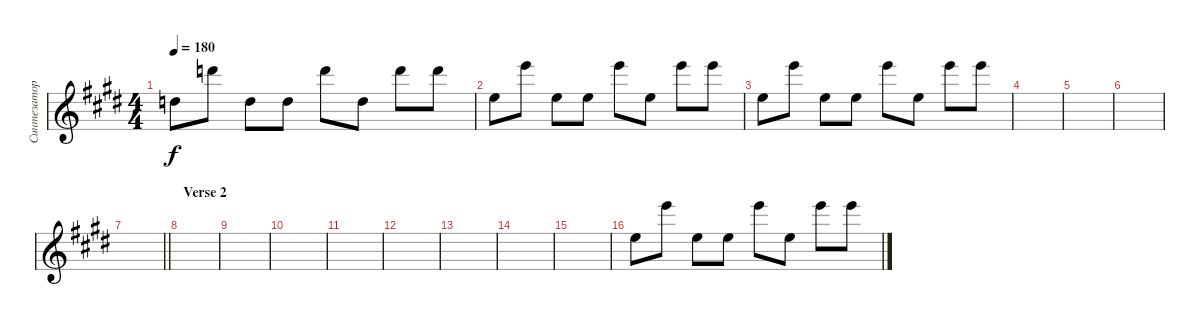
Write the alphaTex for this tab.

\track ("Синтезатор" "Синтезатор") {instrument pad3polysynth}
\staff {score}
\tuning (E4 B3 G3 D3 A2 E2) {hide}
\ts (4 4)
\tempo 180
\clef g2
\ks c#minor
15.2.8{dy f} 22.1.8 15.2.8 15.2.8 22.1.8 15.2.8 22.1.8 22.1.8 |
17.2.8 24.1.8 17.2.8 17.2.8 24.1.8 17.2.8 24.1.8 24.1.8 |
17.2.8 24.1.8 17.2.8 17.2.8 24.1.8 17.2.8 24.1.8 24.1.8 |
|
|
|
\barLineRight lightlight
|
\section ("" "Verse 2")
|
|
|
|
|
|
|
|
17.2.8 24.1.8 17.2.8 17.2.8 24.1.8 17.2.8 24.1.8 24.1.8
